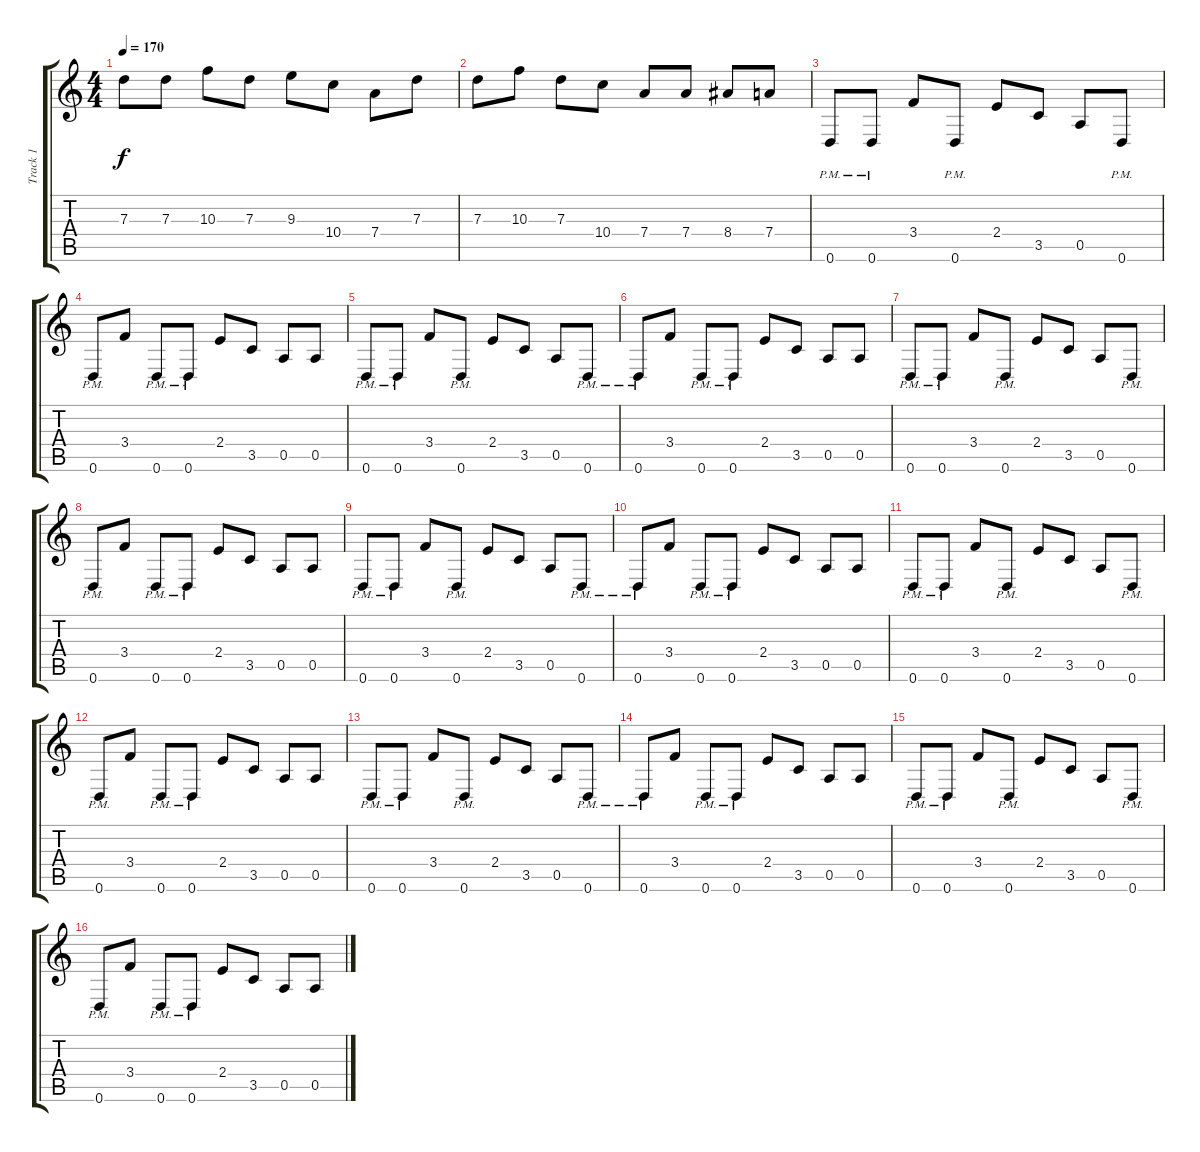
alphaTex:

\track ("Track 1" "Track 1") {instrument overdrivenguitar}
\staff {score tabs}
\tuning (E4 B3 G3 D3 A2 D2) {hide}
\ts (4 4)
\tempo 170
\clef g2
\ks c
7.3.8{dy f} 7.3.8 10.3.8 7.3.8 9.3.8 10.4.8 7.4.8 7.3.8 |
7.3.8 10.3.8 7.3.8 10.4.8 7.4.8 7.4.8 8.4.8 7.4.8 |
0.6{pm}.8 0.6{pm}.8 3.4.8 0.6{pm}.8 2.4.8 3.5.8 0.5.8 0.6{pm}.8 |
0.6{pm}.8 3.4.8 0.6{pm}.8 0.6{pm}.8 2.4.8 3.5.8 0.5.8 0.5.8 |
0.6{pm}.8 0.6{pm}.8 3.4.8 0.6{pm}.8 2.4.8 3.5.8 0.5.8 0.6{pm}.8 |
0.6{pm}.8 3.4.8 0.6{pm}.8 0.6{pm}.8 2.4.8 3.5.8 0.5.8 0.5.8 |
0.6{pm}.8 0.6{pm}.8 3.4.8 0.6{pm}.8 2.4.8 3.5.8 0.5.8 0.6{pm}.8 |
0.6{pm}.8 3.4.8 0.6{pm}.8 0.6{pm}.8 2.4.8 3.5.8 0.5.8 0.5.8 |
0.6{pm}.8 0.6{pm}.8 3.4.8 0.6{pm}.8 2.4.8 3.5.8 0.5.8 0.6{pm}.8 |
0.6{pm}.8 3.4.8 0.6{pm}.8 0.6{pm}.8 2.4.8 3.5.8 0.5.8 0.5.8 |
0.6{pm}.8 0.6{pm}.8 3.4.8 0.6{pm}.8 2.4.8 3.5.8 0.5.8 0.6{pm}.8 |
0.6{pm}.8 3.4.8 0.6{pm}.8 0.6{pm}.8 2.4.8 3.5.8 0.5.8 0.5.8 |
0.6{pm}.8 0.6{pm}.8 3.4.8 0.6{pm}.8 2.4.8 3.5.8 0.5.8 0.6{pm}.8 |
0.6{pm}.8 3.4.8 0.6{pm}.8 0.6{pm}.8 2.4.8 3.5.8 0.5.8 0.5.8 |
0.6{pm}.8 0.6{pm}.8 3.4.8 0.6{pm}.8 2.4.8 3.5.8 0.5.8 0.6{pm}.8 |
0.6{pm}.8 3.4.8 0.6{pm}.8 0.6{pm}.8 2.4.8 3.5.8 0.5.8 0.5.8
